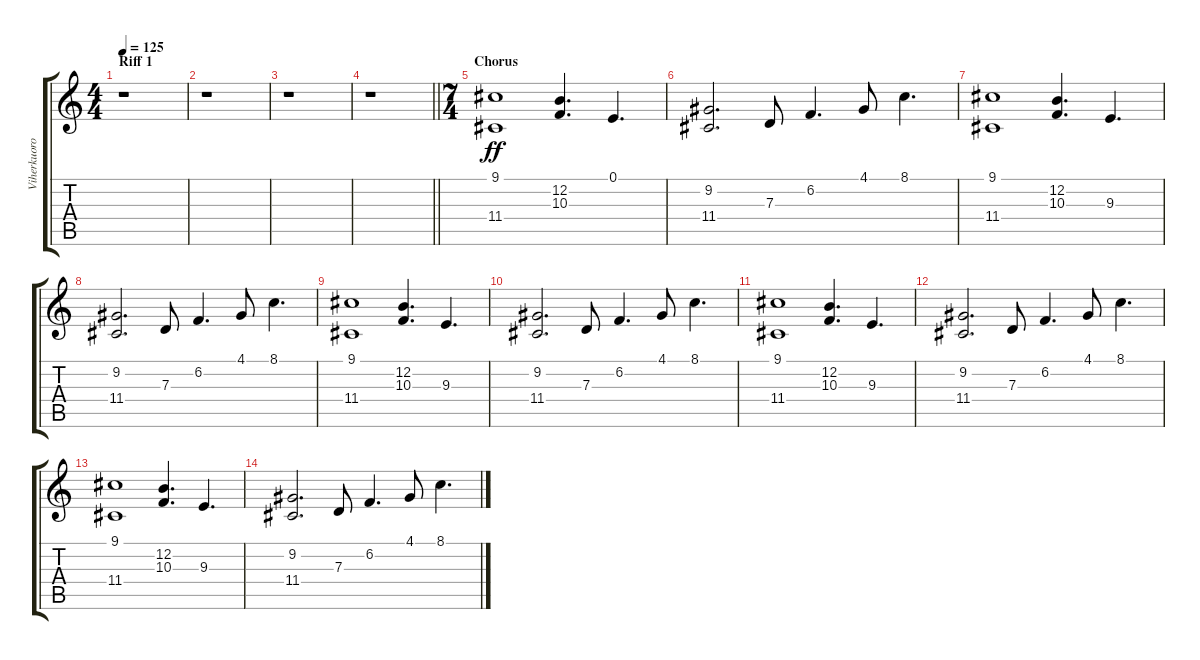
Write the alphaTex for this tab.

\track ("Viherkuoro" "Viherkuoro") {instrument choiraahs}
\staff {score tabs}
\tuning (E4 B3 G3 D3 A2 E2) {hide}
\ts (4 4)
\section ("" "Riff 1")
\tempo 125
\clef g2
\ks c
r.1{dy ff} |
r.1 |
r.1 |
\barLineRight lightlight
r.1 |
\ts (7 4)
\section ("" "Chorus")
(9.1 11.4).1 (12.2 10.3).4{d} 0.1.4{d} |
(9.2 11.4).2{d} 7.3.8 6.2.4{d} 4.1.8 8.1.4{d} |
(9.1 11.4).1 (12.2 10.3).4{d} 9.3.4{d} |
(9.2 11.4).2{d} 7.3.8 6.2.4{d} 4.1.8 8.1.4{d} |
(9.1 11.4).1 (12.2 10.3).4{d} 9.3.4{d} |
(9.2 11.4).2{d} 7.3.8 6.2.4{d} 4.1.8 8.1.4{d} |
(9.1 11.4).1 (12.2 10.3).4{d} 9.3.4{d} |
(9.2 11.4).2{d} 7.3.8 6.2.4{d} 4.1.8 8.1.4{d} |
(9.1 11.4).1 (12.2 10.3).4{d} 9.3.4{d} |
(9.2 11.4).2{d} 7.3.8 6.2.4{d} 4.1.8 8.1.4{d}
